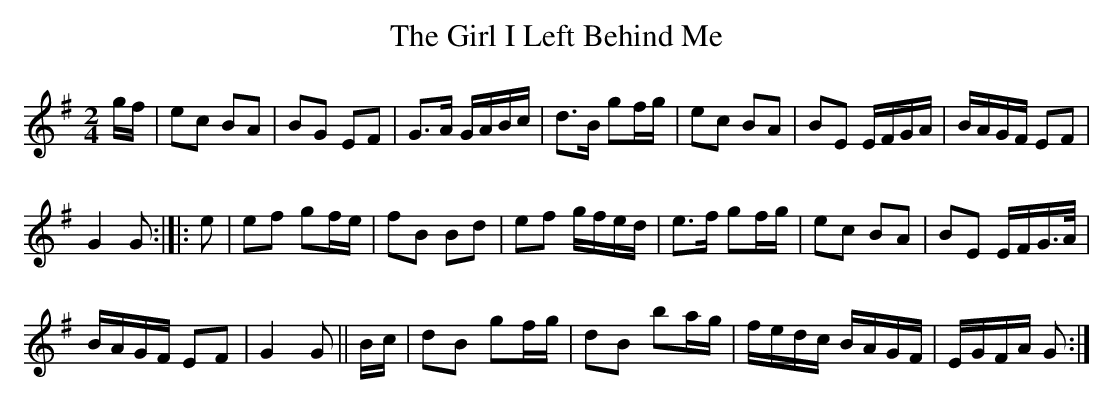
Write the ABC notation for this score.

X:1
T:The Girl I Left Behind Me
M:2/4
L:1/8
K:G
g/f/|ec BA|BG EF|G3/2A/ G/A/B/c/|d3/2B/ gf/g/|ec BA|BE E/F/G/A/|B/A/G/F/ EF|
G2G:|]|:e|ef gf/e/|fB Bd|ef g/f/e/d/|e3/2f/ gf/g/|ec BA|BE E/F/G/>A/|
B/A/G/F/ EF|G2G||B/c/|dB gf/g/|dB ba/g/|f/e/d/c/ B/A/G/F/|E/G/F/A/ G:|]
